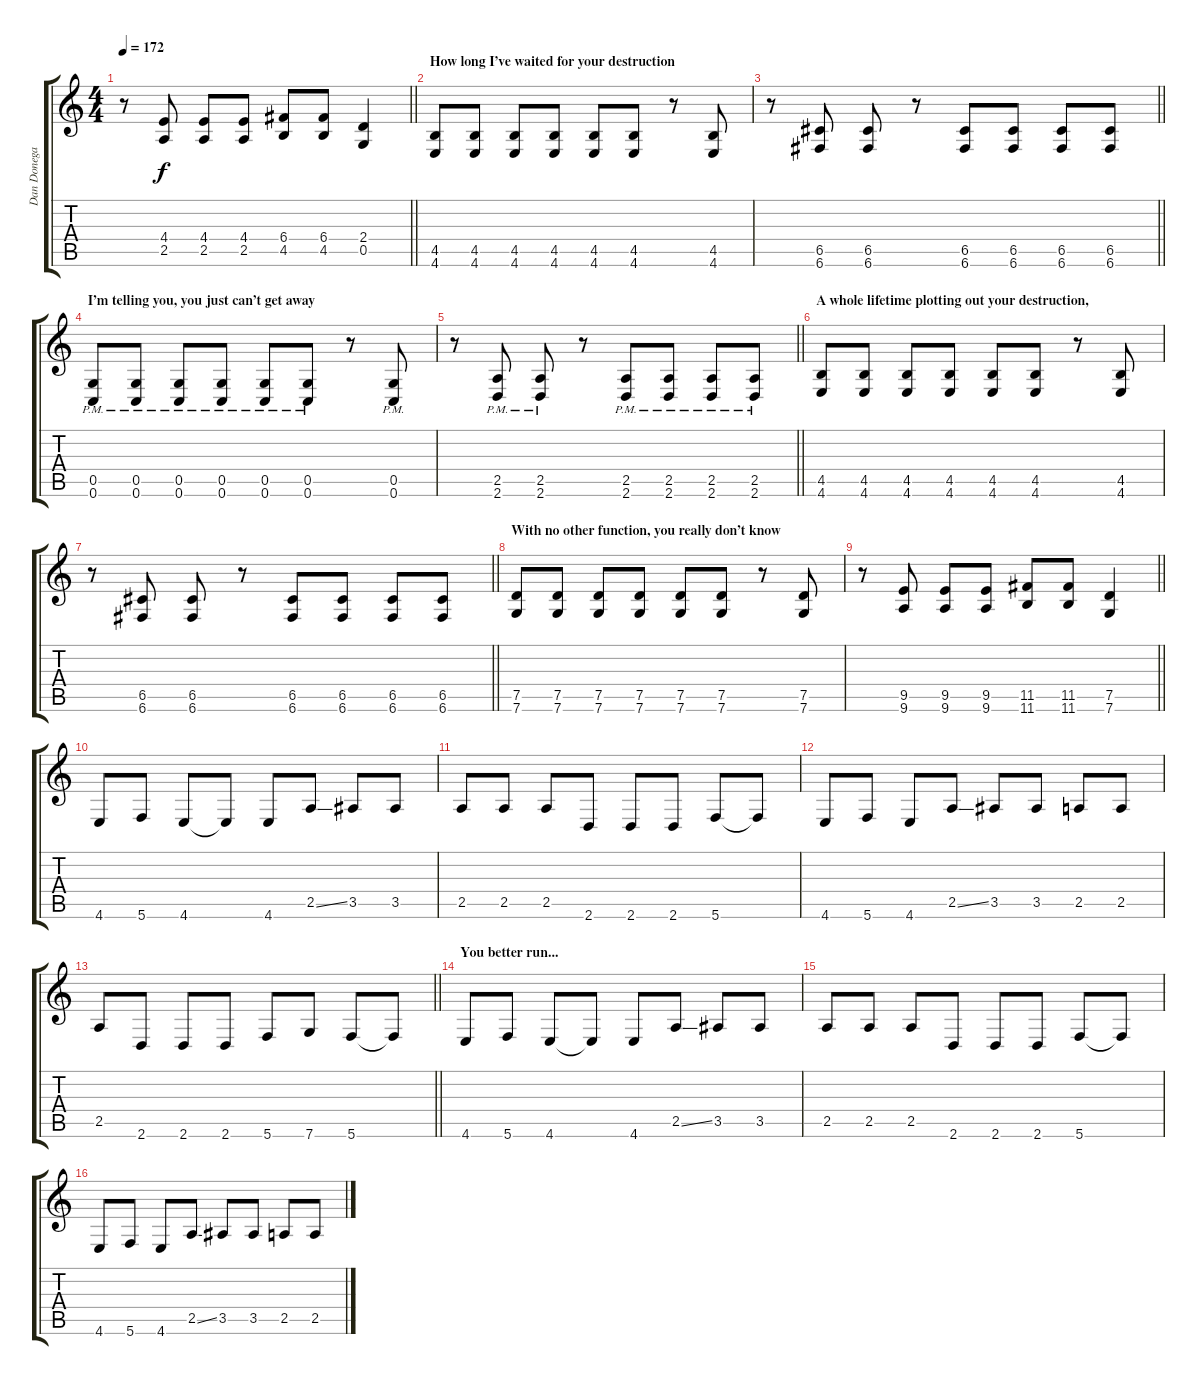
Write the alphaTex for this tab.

\track ("Dan Donegan - Guitar" "Dan Donega") {instrument distortionguitar}
\staff {score tabs}
\tuning (D4 A3 F3 C3 G2 C2) {hide}
\ts (4 4)
\tempo 172
\clef g2
\barLineRight lightlight
\ks c
r.8{dy f} (4.4 2.5).8 (4.4 2.5).8 (4.4 2.5).8 (6.4 4.5).8 (6.4 4.5).8 (2.4 0.5).4 |
\section ("" "How long I’ve waited for your destruction")
(4.5 4.6).8 (4.5 4.6).8 (4.5 4.6).8 (4.5 4.6).8 (4.5 4.6).8 (4.5 4.6).8 r.8 (4.5 4.6).8 |
\barLineRight lightlight
r.8 (6.5 6.6).8 (6.5 6.6).8 r.8 (6.5 6.6).8 (6.5 6.6).8 (6.5 6.6).8 (6.5 6.6).8 |
\section ("" "I’m telling you, you just can’t get away")
(0.5{pm} 0.6{pm}).8 (0.5{pm} 0.6{pm}).8 (0.5{pm} 0.6{pm}).8 (0.5{pm} 0.6{pm}).8 (0.5{pm} 0.6{pm}).8 (0.5{pm} 0.6{pm}).8 r.8 (0.5{pm} 0.6{pm}).8 |
\barLineRight lightlight
r.8 (2.5{pm} 2.6{pm}).8 (2.5{pm} 2.6{pm}).8 r.8 (2.5{pm} 2.6{pm}).8 (2.5{pm} 2.6{pm}).8 (2.5{pm} 2.6{pm}).8 (2.5{pm} 2.6{pm}).8 |
\section ("" "A whole lifetime plotting out your destruction,")
(4.5 4.6).8 (4.5 4.6).8 (4.5 4.6).8 (4.5 4.6).8 (4.5 4.6).8 (4.5 4.6).8 r.8 (4.5 4.6).8 |
\barLineRight lightlight
r.8 (6.5 6.6).8 (6.5 6.6).8 r.8 (6.5 6.6).8 (6.5 6.6).8 (6.5 6.6).8 (6.5 6.6).8 |
\section ("" "With no other function, you really don’t know")
(7.5 7.6).8 (7.5 7.6).8 (7.5 7.6).8 (7.5 7.6).8 (7.5 7.6).8 (7.5 7.6).8 r.8 (7.5 7.6).8 |
\barLineRight lightlight
r.8 (9.5 9.6).8 (9.5 9.6).8 (9.5 9.6).8 (11.5 11.6).8 (11.5 11.6).8 (7.5 7.6).4 |
4.6.8 5.6.8 4.6.8 4.6{t}.8 4.6.8 2.5{ss}.8 3.5.8 3.5.8 |
2.5.8 2.5.8 2.5.8 2.6.8 2.6.8 2.6.8 5.6.8 5.6{t}.8 |
4.6.8 5.6.8 4.6.8 2.5{ss}.8 3.5.8 3.5.8 2.5.8 2.5.8 |
\barLineRight lightlight
2.5.8 2.6.8 2.6.8 2.6.8 5.6.8 7.6.8 5.6.8 5.6{t}.8 |
\section ("" "You better run...")
4.6.8 5.6.8 4.6.8 4.6{t}.8 4.6.8 2.5{ss}.8 3.5.8 3.5.8 |
2.5.8 2.5.8 2.5.8 2.6.8 2.6.8 2.6.8 5.6.8 5.6{t}.8 |
4.6.8 5.6.8 4.6.8 2.5{ss}.8 3.5.8 3.5.8 2.5.8 2.5.8
